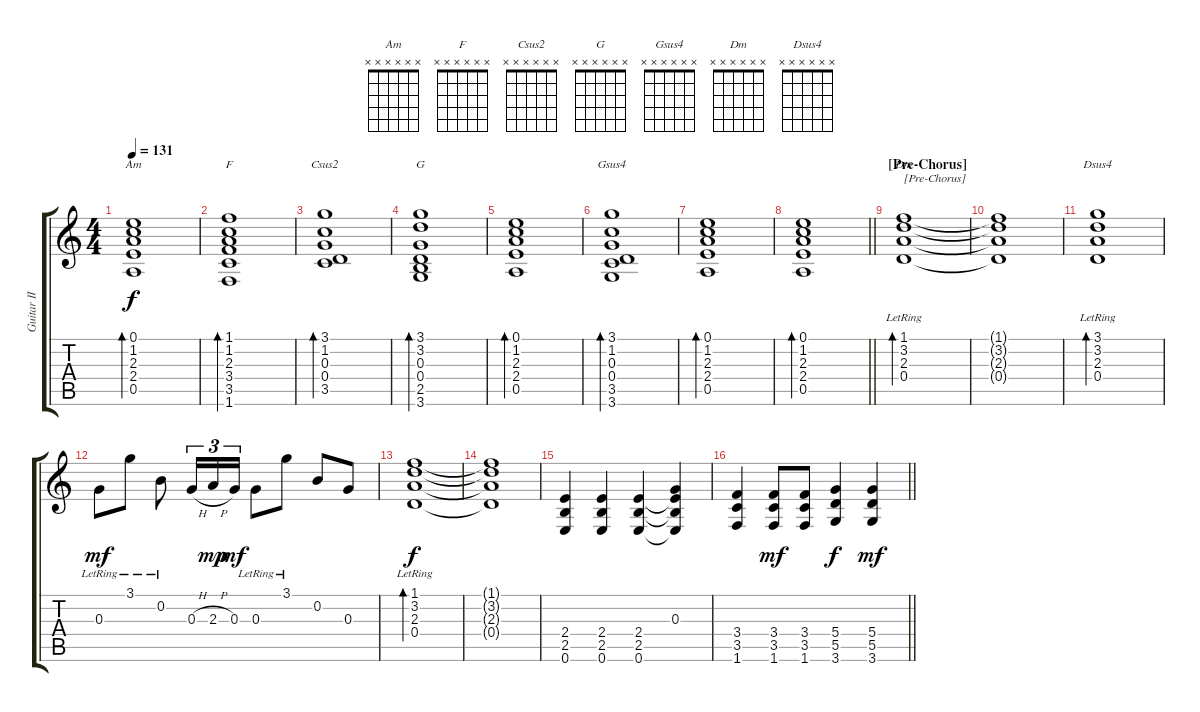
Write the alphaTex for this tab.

\track ("Guitar II" "Guitar II") {instrument acousticguitarsteel}
\staff {score tabs}
\tuning (E4 B3 G3 D3 A2 E2) {hide}
\chord ("Am" x x x x x x)
\chord ("F" x x x x x x)
\chord ("Csus2" x x x x x x)
\chord ("G" x x x x x x)
\chord ("Gsus4" x x x x x x)
\chord ("Dm" x x x x x x)
\chord ("Dsus4" x x x x x x)
\ts (4 4)
\tempo 131
\clef g2
\ks c
(0.1 1.2 2.3 2.4 0.5).1{bd 60 ch "Am" dy f} |
(1.1 1.2 2.3 3.4 3.5 1.6).1{bd 120 ch "F"} |
(3.1 1.2 0.3 0.4 3.5).1{bd 60 ch "Csus2"} |
(3.1 3.2 0.3 0.4 2.5 3.6).1{bd 120 ch "G"} |
(0.1 1.2 2.3 2.4 0.5).1{bd 60} |
(3.1 1.2 0.3 0.4 3.5 3.6).1{bd 120 ch "Gsus4"} |
(0.1 1.2 2.3 2.4 0.5).1{bd 60} |
\barLineRight lightlight
(0.1 1.2 2.3 2.4 0.5).1{bd 60} |
\section ("" "[Pre-Chorus]")
(1.1{lr} 3.2{lr} 2.3{lr} 0.4{lr}).1{bd 120 ch "Dm" txt "[Pre-Chorus]"} |
(1.1{t} 3.2{t} 2.3{t} 0.4{t}).1 |
(3.1{lr} 3.2{lr} 2.3{lr} 0.4{lr}).1{bd 120 ch "Dsus4"} |
0.3{lr}.8{dy mf} 3.1{lr}.8 0.2{lr}.8 0.3{h}.16{tu (3 2)} 2.3{h}.16{tu (3 2) dy mp} 0.3.16{tu (3 2) dy mf} 0.3{lr}.8 3.1{lr}.8 0.2.8 0.3.8 |
(1.1{lr} 3.2{lr} 2.3{lr} 0.4{lr}).1{bd 120 dy f} |
(1.1{t} 3.2{t} 2.3{t} 0.4{t}).1 |
(2.4 2.5 0.6).4 (2.4 2.5 0.6).4 (2.4 2.5 0.6).4 (0.3 2.4{t} 2.5{t} 0.6{t}).4 |
\barLineRight lightlight
(3.4 3.5 1.6).4 (3.4 3.5 1.6).8{dy mf} (3.4 3.5 1.6).8 (5.4 5.5 3.6).4{dy f} (5.4 5.5 3.6).4{dy mf}
